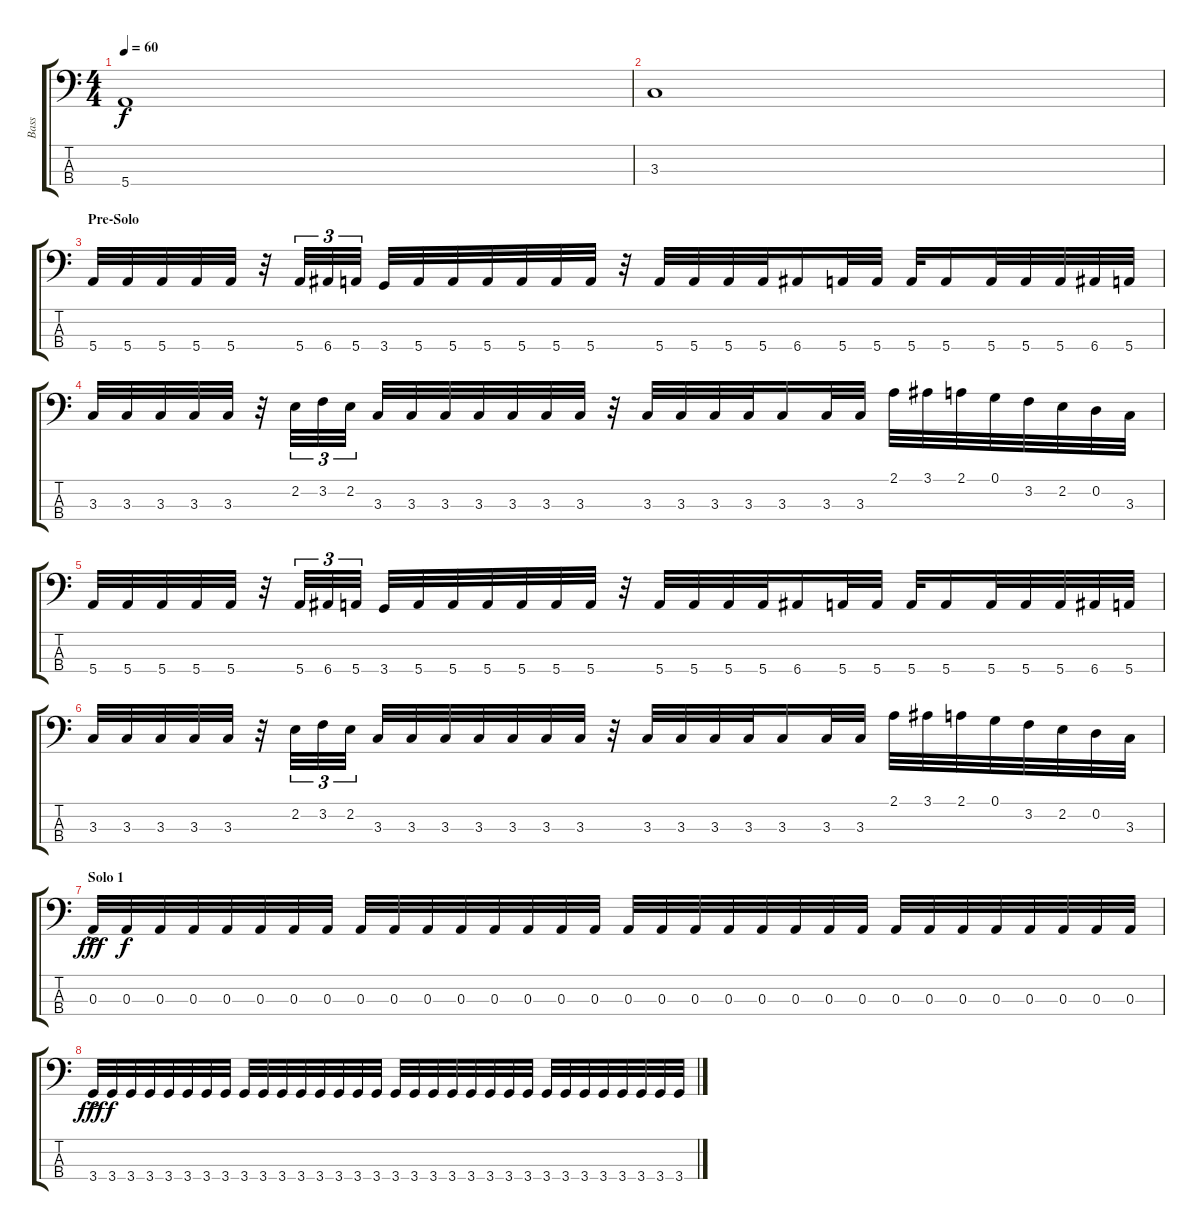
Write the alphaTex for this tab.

\track ("Bass" "Bass") {instrument fretlessbass}
\staff {score tabs}
\tuning (G2 D2 A1 E1) {hide}
\ts (4 4)
\tempo 60
\clef f4
\ks c
5.4.1{dy f} |
3.3.1 |
\section ("" "Pre-Solo")
5.4.32{instrument electricbasspick} 5.4.32 5.4.32 5.4.32 5.4.32 r.32 5.4.32{tu (3 2)} 6.4.32{tu (3 2)} 5.4.32{tu (3 2)} 3.4.32 5.4.32 5.4.32 5.4.32 5.4.32 5.4.32 5.4.32 r.32 5.4.32 5.4.32 5.4.32 5.4.32 6.4.16 5.4.32 5.4.32 5.4.32 5.4.16 5.4.32 5.4.32 5.4.32 6.4.32 5.4.32 |
3.3.32{instrument electricbasspick} 3.3.32 3.3.32 3.3.32 3.3.32 r.32 2.2.32{tu (3 2)} 3.2.32{tu (3 2)} 2.2.32{tu (3 2)} 3.3.32 3.3.32 3.3.32 3.3.32 3.3.32 3.3.32 3.3.32 r.32 3.3.32 3.3.32 3.3.32 3.3.32 3.3.16 3.3.32 3.3.32 2.1.32 3.1.32 2.1.32 0.1.32 3.2.32 2.2.32 0.2.32 3.3.32 |
5.4.32{instrument electricbasspick} 5.4.32 5.4.32 5.4.32 5.4.32 r.32 5.4.32{tu (3 2)} 6.4.32{tu (3 2)} 5.4.32{tu (3 2)} 3.4.32 5.4.32 5.4.32 5.4.32 5.4.32 5.4.32 5.4.32 r.32 5.4.32 5.4.32 5.4.32 5.4.32 6.4.16 5.4.32 5.4.32 5.4.32 5.4.16 5.4.32 5.4.32 5.4.32 6.4.32 5.4.32 |
3.3.32{instrument electricbasspick} 3.3.32 3.3.32 3.3.32 3.3.32 r.32 2.2.32{tu (3 2)} 3.2.32{tu (3 2)} 2.2.32{tu (3 2)} 3.3.32 3.3.32 3.3.32 3.3.32 3.3.32 3.3.32 3.3.32 r.32 3.3.32 3.3.32 3.3.32 3.3.32 3.3.16 3.3.32 3.3.32 2.1.32 3.1.32 2.1.32 0.1.32 3.2.32 2.2.32 0.2.32 3.3.32 |
\section ("" "Solo 1 ")
0.3{ac}.32{dy fff instrument electricbasspick} 0.3.32{dy f} 0.3.32 0.3.32 0.3.32 0.3.32 0.3.32 0.3.32 0.3.32 0.3.32 0.3.32 0.3.32 0.3.32 0.3.32 0.3.32 0.3.32 0.3.32 0.3.32 0.3.32 0.3.32 0.3.32 0.3.32 0.3.32 0.3.32 0.3.32 0.3.32 0.3.32 0.3.32 0.3.32 0.3.32 0.3.32 0.3.32 |
3.4{ac}.32{dy fff} 3.4.32{dy f} 3.4.32 3.4.32 3.4.32 3.4.32 3.4.32 3.4.32 3.4.32 3.4.32 3.4.32 3.4.32 3.4.32 3.4.32 3.4.32 3.4.32 3.4.32 3.4.32 3.4.32 3.4.32 3.4.32 3.4.32 3.4.32 3.4.32 3.4.32 3.4.32 3.4.32 3.4.32 3.4.32 3.4.32 3.4.32 3.4.32
